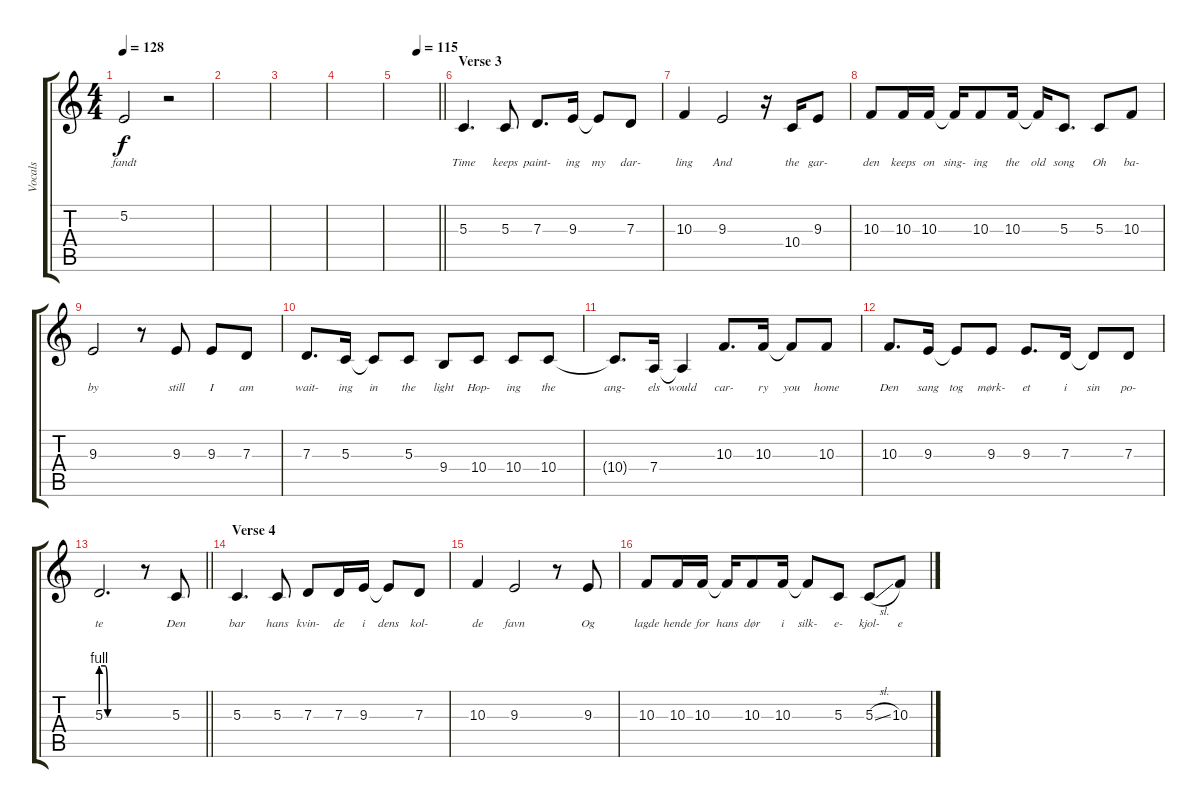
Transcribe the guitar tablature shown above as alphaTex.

\track ("Vocals" "Vocals") {instrument clarinet}
\staff {score tabs}
\tuning (E4 B3 G3 D3 A2 E2) {hide}
\ts (4 4)
\tempo 128
\clef g2
\ks c
5.2.2{lyrics (0 "fandt") lyrics (1 "") lyrics (2 "") lyrics (3 "") lyrics (4 "") dy f} r.2 |
|
|
|
\tempo (115 0.5)
\barLineRight lightlight
|
\section ("" "Verse 3")
5.3.4{d lyrics (0 "Time") lyrics (1 "") lyrics (2 "") lyrics (3 "") lyrics (4 "")} 5.3.8{lyrics (0 "keeps") lyrics (1 "") lyrics (2 "") lyrics (3 "") lyrics (4 "")} 7.3.8{d lyrics (0 "paint-") lyrics (1 "") lyrics (2 "") lyrics (3 "") lyrics (4 "")} 9.3.16{lyrics (0 "ing") lyrics (1 "") lyrics (2 "") lyrics (3 "") lyrics (4 "")} 9.3{t}.8{lyrics (0 "my") lyrics (1 "") lyrics (2 "") lyrics (3 "") lyrics (4 "")} 7.3.8{lyrics (0 "dar-") lyrics (1 "") lyrics (2 "") lyrics (3 "") lyrics (4 "")} |
10.3.4{lyrics (0 "ling") lyrics (1 "") lyrics (2 "") lyrics (3 "") lyrics (4 "")} 9.3.2{lyrics (0 "And") lyrics (1 "") lyrics (2 "") lyrics (3 "") lyrics (4 "")} r.16 10.4.16{lyrics (0 "the") lyrics (1 "") lyrics (2 "") lyrics (3 "") lyrics (4 "")} 9.3.8{lyrics (0 "gar-") lyrics (1 "") lyrics (2 "") lyrics (3 "") lyrics (4 "")} |
10.3.8{lyrics (0 "den") lyrics (1 "") lyrics (2 "") lyrics (3 "") lyrics (4 "")} 10.3.16{lyrics (0 "keeps") lyrics (1 "") lyrics (2 "") lyrics (3 "") lyrics (4 "")} 10.3.16{lyrics (0 "on") lyrics (1 "") lyrics (2 "") lyrics (3 "") lyrics (4 "")} 10.3{t}.16{lyrics (0 "sing-") lyrics (1 "") lyrics (2 "") lyrics (3 "") lyrics (4 "")} 10.3.8{lyrics (0 "ing") lyrics (1 "") lyrics (2 "") lyrics (3 "") lyrics (4 "")} 10.3.16{lyrics (0 "the") lyrics (1 "") lyrics (2 "") lyrics (3 "") lyrics (4 "")} 10.3{t}.16{lyrics (0 "old") lyrics (1 "") lyrics (2 "") lyrics (3 "") lyrics (4 "")} 5.3.8{d lyrics (0 "song") lyrics (1 "") lyrics (2 "") lyrics (3 "") lyrics (4 "")} 5.3.8{lyrics (0 "Oh") lyrics (1 "") lyrics (2 "") lyrics (3 "") lyrics (4 "")} 10.3.8{lyrics (0 "ba-") lyrics (1 "") lyrics (2 "") lyrics (3 "") lyrics (4 "")} |
9.3.2{lyrics (0 "by") lyrics (1 "") lyrics (2 "") lyrics (3 "") lyrics (4 "")} r.8 9.3.8{lyrics (0 "still") lyrics (1 "") lyrics (2 "") lyrics (3 "") lyrics (4 "")} 9.3.8{lyrics (0 "I") lyrics (1 "") lyrics (2 "") lyrics (3 "") lyrics (4 "")} 7.3.8{lyrics (0 "am") lyrics (1 "") lyrics (2 "") lyrics (3 "") lyrics (4 "")} |
7.3.8{d lyrics (0 "wait-") lyrics (1 "") lyrics (2 "") lyrics (3 "") lyrics (4 "")} 5.3.16{lyrics (0 "ing") lyrics (1 "") lyrics (2 "") lyrics (3 "") lyrics (4 "")} 5.3{t}.8{lyrics (0 "in") lyrics (1 "") lyrics (2 "") lyrics (3 "") lyrics (4 "")} 5.3.8{lyrics (0 "the") lyrics (1 "") lyrics (2 "") lyrics (3 "") lyrics (4 "")} 9.4.8{lyrics (0 "light") lyrics (1 "") lyrics (2 "") lyrics (3 "") lyrics (4 "")} 10.4.8{lyrics (0 "Hop-") lyrics (1 "") lyrics (2 "") lyrics (3 "") lyrics (4 "")} 10.4.8{lyrics (0 "ing") lyrics (1 "") lyrics (2 "") lyrics (3 "") lyrics (4 "")} 10.4.8{lyrics (0 "the") lyrics (1 "") lyrics (2 "") lyrics (3 "") lyrics (4 "")} |
10.4{t}.8{d lyrics (0 "ang-") lyrics (1 "") lyrics (2 "") lyrics (3 "") lyrics (4 "")} 7.4.16{lyrics (0 "els") lyrics (1 "") lyrics (2 "") lyrics (3 "") lyrics (4 "")} 7.4{t}.4{lyrics (0 "would") lyrics (1 "") lyrics (2 "") lyrics (3 "") lyrics (4 "")} 10.3.8{d lyrics (0 "car-") lyrics (1 "") lyrics (2 "") lyrics (3 "") lyrics (4 "")} 10.3.16{lyrics (0 "ry") lyrics (1 "") lyrics (2 "") lyrics (3 "") lyrics (4 "")} 10.3{t}.8{lyrics (0 "you") lyrics (1 "") lyrics (2 "") lyrics (3 "") lyrics (4 "")} 10.3.8{lyrics (0 "home") lyrics (1 "") lyrics (2 "") lyrics (3 "") lyrics (4 "")} |
10.3.8{d lyrics (0 "Den") lyrics (1 "") lyrics (2 "") lyrics (3 "") lyrics (4 "")} 9.3.16{lyrics (0 "sang") lyrics (1 "") lyrics (2 "") lyrics (3 "") lyrics (4 "")} 9.3{t}.8{lyrics (0 "tog") lyrics (1 "") lyrics (2 "") lyrics (3 "") lyrics (4 "")} 9.3.8{lyrics (0 "mørk-") lyrics (1 "") lyrics (2 "") lyrics (3 "") lyrics (4 "")} 9.3.8{d lyrics (0 "et") lyrics (1 "") lyrics (2 "") lyrics (3 "") lyrics (4 "")} 7.3.16{lyrics (0 "i") lyrics (1 "") lyrics (2 "") lyrics (3 "") lyrics (4 "")} 7.3{t}.8{lyrics (0 "sin") lyrics (1 "") lyrics (2 "") lyrics (3 "") lyrics (4 "")} 7.3.8{lyrics (0 "po-") lyrics (1 "") lyrics (2 "") lyrics (3 "") lyrics (4 "")} |
\barLineRight lightlight
5.3{be (custom 0 4 7 4 11 0 30 0 60 0)}.2{d lyrics (0 "te") lyrics (1 "") lyrics (2 "") lyrics (3 "") lyrics (4 "")} r.8 5.3.8{lyrics (0 "Den") lyrics (1 "") lyrics (2 "") lyrics (3 "") lyrics (4 "")} |
\section ("" "Verse 4")
5.3.4{d lyrics (0 "bar") lyrics (1 "") lyrics (2 "") lyrics (3 "") lyrics (4 "")} 5.3.8{lyrics (0 "hans") lyrics (1 "") lyrics (2 "") lyrics (3 "") lyrics (4 "")} 7.3.8{lyrics (0 "kvin-") lyrics (1 "") lyrics (2 "") lyrics (3 "") lyrics (4 "")} 7.3.16{lyrics (0 "de") lyrics (1 "") lyrics (2 "") lyrics (3 "") lyrics (4 "")} 9.3.16{lyrics (0 "i") lyrics (1 "") lyrics (2 "") lyrics (3 "") lyrics (4 "")} 9.3{t}.8{lyrics (0 "dens") lyrics (1 "") lyrics (2 "") lyrics (3 "") lyrics (4 "")} 7.3.8{lyrics (0 "kol-") lyrics (1 "") lyrics (2 "") lyrics (3 "") lyrics (4 "")} |
10.3.4{lyrics (0 "de") lyrics (1 "") lyrics (2 "") lyrics (3 "") lyrics (4 "")} 9.3.2{lyrics (0 "favn") lyrics (1 "") lyrics (2 "") lyrics (3 "") lyrics (4 "")} r.8 9.3.8{lyrics (0 "Og") lyrics (1 "") lyrics (2 "") lyrics (3 "") lyrics (4 "")} |
10.3.8{lyrics (0 "lagde") lyrics (1 "") lyrics (2 "") lyrics (3 "") lyrics (4 "")} 10.3.16{lyrics (0 "hende") lyrics (1 "") lyrics (2 "") lyrics (3 "") lyrics (4 "")} 10.3.16{lyrics (0 "for") lyrics (1 "") lyrics (2 "") lyrics (3 "") lyrics (4 "")} 10.3{t}.16{lyrics (0 "hans") lyrics (1 "") lyrics (2 "") lyrics (3 "") lyrics (4 "")} 10.3.8{lyrics (0 "dør") lyrics (1 "") lyrics (2 "") lyrics (3 "") lyrics (4 "")} 10.3.16{lyrics (0 "i") lyrics (1 "") lyrics (2 "") lyrics (3 "") lyrics (4 "")} 10.3{t}.8{lyrics (0 "silk-") lyrics (1 "") lyrics (2 "") lyrics (3 "") lyrics (4 "")} 5.3.8{lyrics (0 "e-") lyrics (1 "") lyrics (2 "") lyrics (3 "") lyrics (4 "")} 5.3{sl}.8{lyrics (0 "kjol-") lyrics (1 "") lyrics (2 "") lyrics (3 "") lyrics (4 "")} 10.3.8{lyrics (0 "e") lyrics (1 "") lyrics (2 "") lyrics (3 "") lyrics (4 "")}
